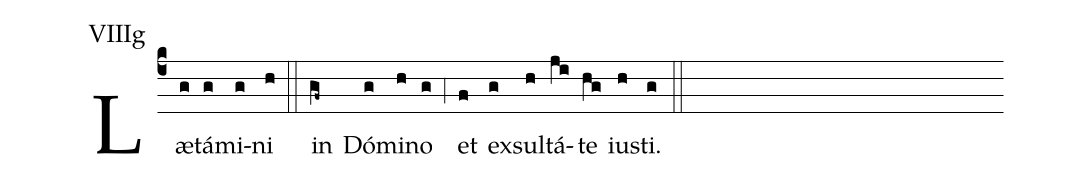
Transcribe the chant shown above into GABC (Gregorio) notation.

annotation: VIIIg;
%%
(c4)Læ(g)tá(g)mi(g)ni(h) (::) in(gf~) Dó(g)mi(h)no(g) (,4) et(f) ex(g)sul(h)tá(ji)te(hg) iu(h)sti.(g) (::)
